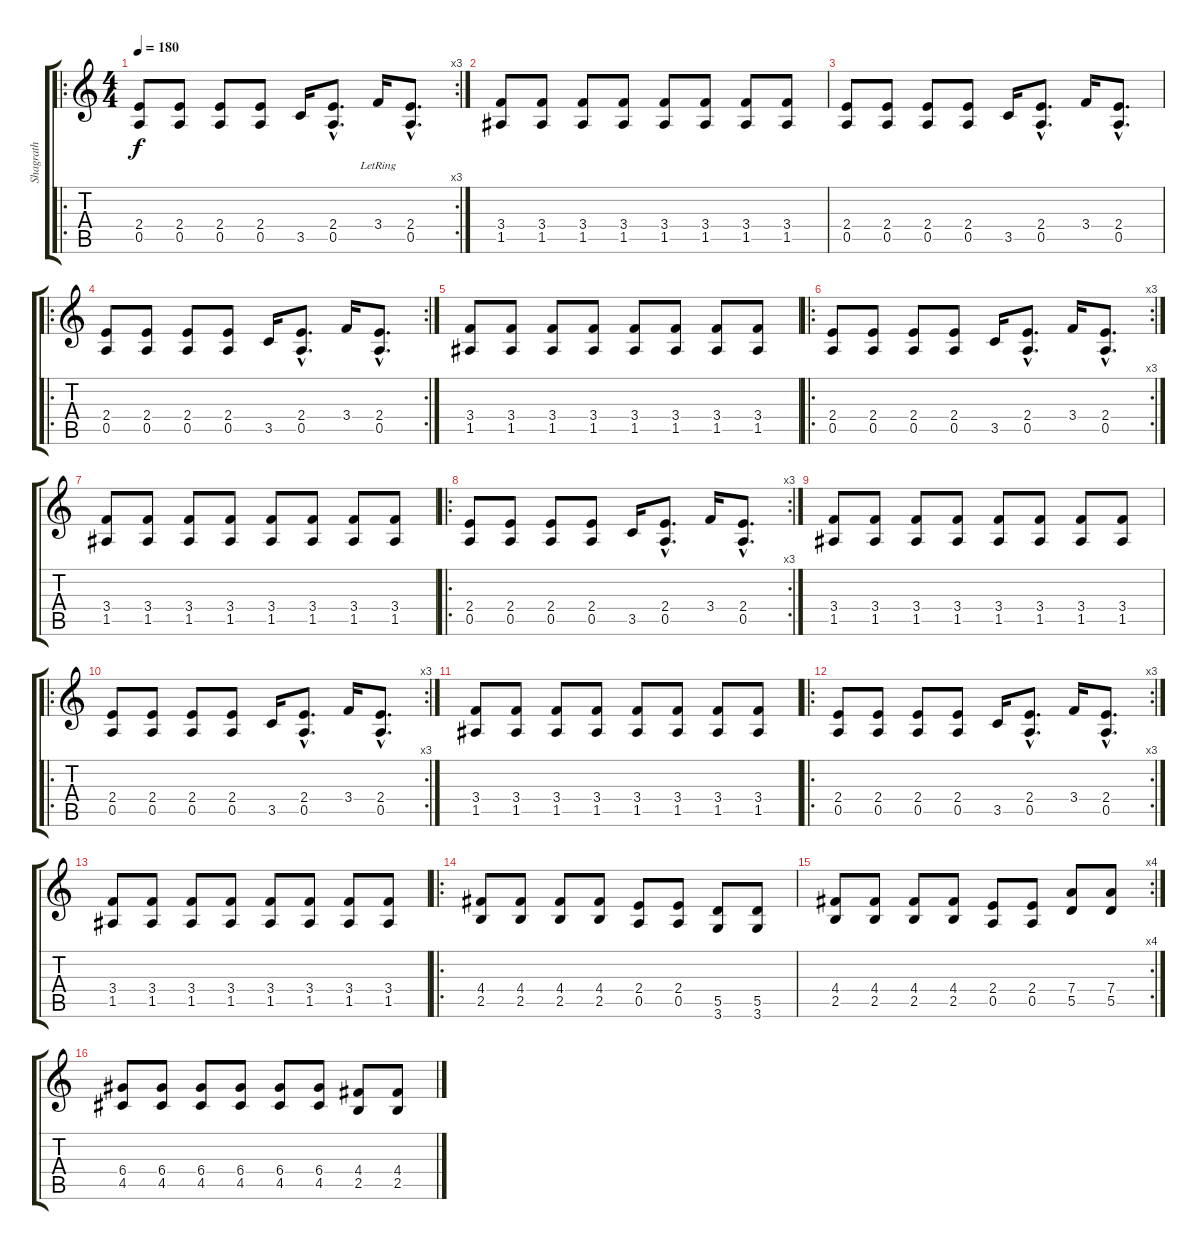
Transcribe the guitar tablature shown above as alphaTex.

\track ("Shagrath" "Shagrath") {instrument overdrivenguitar}
\staff {score tabs}
\tuning (E4 B3 G3 D3 A2 E2) {hide}
\ro
\rc 3
\ts (4 4)
\tempo 180
\clef g2
\ks c
(2.4 0.5).8{dy f instrument overdrivenguitar} (2.4 0.5).8 (2.4 0.5).8 (2.4 0.5).8 3.5.16 (2.4{hac} 0.5{hac}).8{d} 3.4{lr}.16 (2.4{hac} 0.5{hac}).8{d} |
(3.4 1.5).8 (3.4 1.5).8 (3.4 1.5).8 (3.4 1.5).8 (3.4 1.5).8 (3.4 1.5).8 (3.4 1.5).8 (3.4 1.5).8 |
(2.4 0.5).8 (2.4 0.5).8 (2.4 0.5).8 (2.4 0.5).8 3.5.16 (2.4{hac} 0.5{hac}).8{d} 3.4.16 (2.4{hac} 0.5{hac}).8{d} |
\ro
\rc 2
(2.4 0.5).8 (2.4 0.5).8 (2.4 0.5).8 (2.4 0.5).8 3.5.16 (2.4{hac} 0.5{hac}).8{d} 3.4.16 (2.4{hac} 0.5{hac}).8{d} |
(3.4 1.5).8 (3.4 1.5).8 (3.4 1.5).8 (3.4 1.5).8 (3.4 1.5).8 (3.4 1.5).8 (3.4 1.5).8 (3.4 1.5).8 |
\ro
\rc 3
(2.4 0.5).8 (2.4 0.5).8 (2.4 0.5).8 (2.4 0.5).8 3.5.16 (2.4{hac} 0.5{hac}).8{d} 3.4.16 (2.4{hac} 0.5{hac}).8{d} |
(3.4 1.5).8 (3.4 1.5).8 (3.4 1.5).8 (3.4 1.5).8 (3.4 1.5).8 (3.4 1.5).8 (3.4 1.5).8 (3.4 1.5).8 |
\ro
\rc 3
(2.4 0.5).8 (2.4 0.5).8 (2.4 0.5).8 (2.4 0.5).8 3.5.16 (2.4{hac} 0.5{hac}).8{d} 3.4.16 (2.4{hac} 0.5{hac}).8{d} |
(3.4 1.5).8 (3.4 1.5).8 (3.4 1.5).8 (3.4 1.5).8 (3.4 1.5).8 (3.4 1.5).8 (3.4 1.5).8 (3.4 1.5).8 |
\ro
\rc 3
(2.4 0.5).8 (2.4 0.5).8 (2.4 0.5).8 (2.4 0.5).8 3.5.16 (2.4{hac} 0.5{hac}).8{d} 3.4.16 (2.4{hac} 0.5{hac}).8{d} |
(3.4 1.5).8 (3.4 1.5).8 (3.4 1.5).8 (3.4 1.5).8 (3.4 1.5).8 (3.4 1.5).8 (3.4 1.5).8 (3.4 1.5).8 |
\ro
\rc 3
(2.4 0.5).8 (2.4 0.5).8 (2.4 0.5).8 (2.4 0.5).8 3.5.16 (2.4{hac} 0.5{hac}).8{d} 3.4.16 (2.4{hac} 0.5{hac}).8{d} |
(3.4 1.5).8 (3.4 1.5).8 (3.4 1.5).8 (3.4 1.5).8 (3.4 1.5).8 (3.4 1.5).8 (3.4 1.5).8 (3.4 1.5).8 |
\ro
(4.4 2.5).8 (4.4 2.5).8 (4.4 2.5).8 (4.4 2.5).8 (2.4 0.5).8 (2.4 0.5).8 (5.5 3.6).8 (5.5 3.6).8 |
\rc 4
(4.4 2.5).8 (4.4 2.5).8 (4.4 2.5).8 (4.4 2.5).8 (2.4 0.5).8 (2.4 0.5).8 (7.4 5.5).8 (7.4 5.5).8 |
(6.4 4.5).8 (6.4 4.5).8 (6.4 4.5).8 (6.4 4.5).8 (6.4 4.5).8 (6.4 4.5).8 (4.4 2.5).8 (4.4 2.5).8
